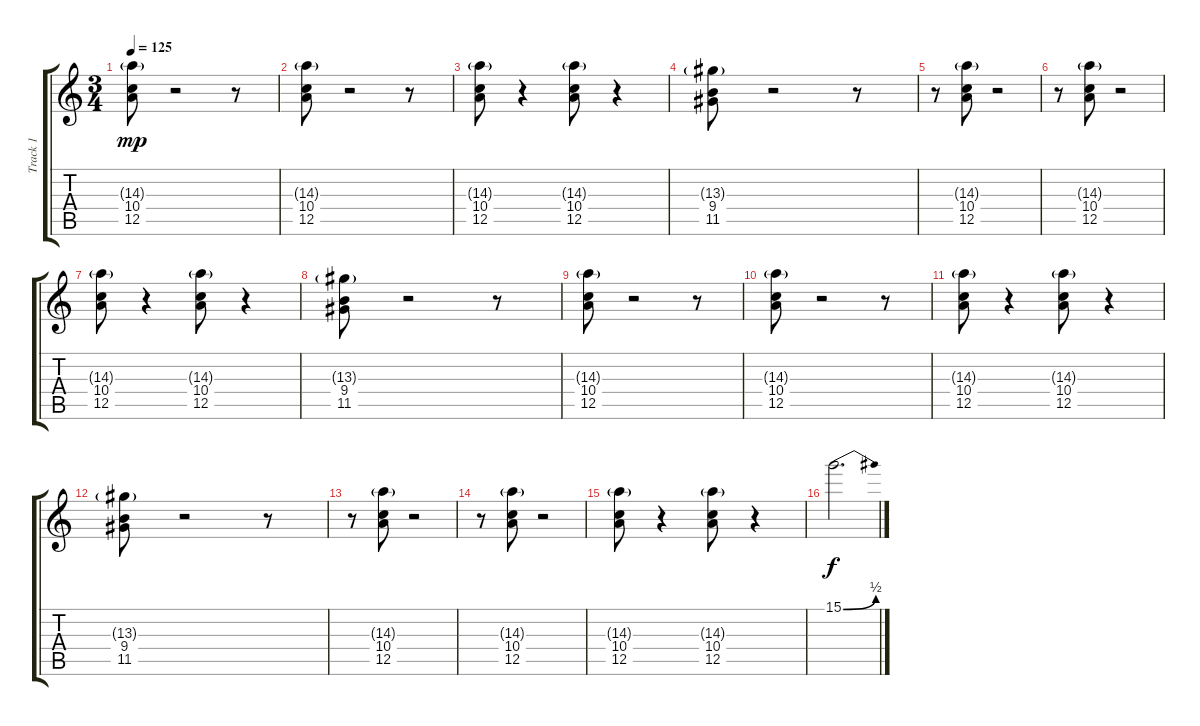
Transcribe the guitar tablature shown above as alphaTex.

\track ("Track 1" "Track 1") {instrument overdrivenguitar}
\staff {score tabs}
\tuning (E4 B3 G3 D3 A2 E2) {hide}
\ts (3 4)
\tempo 125
\clef g2
\ks c
(14.3{g} 10.4 12.5).8{dy mp} r.2 r.8 |
(14.3{g} 10.4 12.5).8 r.2 r.8 |
(14.3{g} 10.4 12.5).8 r.4 (14.3{g} 10.4 12.5).8 r.4 |
(13.3{g} 9.4 11.5).8 r.2 r.8 |
r.8 (14.3{g} 10.4 12.5).8 r.2 |
r.8 (14.3{g} 10.4 12.5).8 r.2 |
(14.3{g} 10.4 12.5).8 r.4 (14.3{g} 10.4 12.5).8 r.4 |
(13.3{g} 9.4 11.5).8 r.2 r.8 |
(14.3{g} 10.4 12.5).8 r.2 r.8 |
(14.3{g} 10.4 12.5).8 r.2 r.8 |
(14.3{g} 10.4 12.5).8 r.4 (14.3{g} 10.4 12.5).8 r.4 |
(13.3{g} 9.4 11.5).8 r.2 r.8 |
r.8 (14.3{g} 10.4 12.5).8 r.2 |
r.8 (14.3{g} 10.4 12.5).8 r.2 |
(14.3{g} 10.4 12.5).8 r.4 (14.3{g} 10.4 12.5).8 r.4 |
15.1{be (bend 0 0 60 2)}.2{d dy f}
